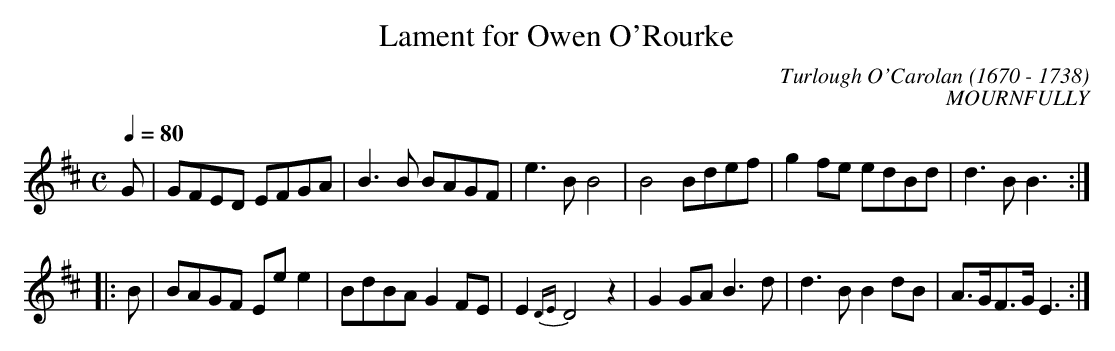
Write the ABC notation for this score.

X:1occ
T:Lament for Owen O'Rourke
C:Turlough O'Carolan (1670 - 1738)
C:MOURNFULLY
Q:1/4=80
M:C
L:1/8
K:D
G|GFED EFGA|B3B BAGF|e3B B4|B4Bdef|g2fe edBd|d3B B3:|
|:B|BAGF Ee e2|BdBA G2FE|E2{DE}D4z2|G2GA B3d|d3B B2dB|A3/2G/2F3/2G/2 E3:|
